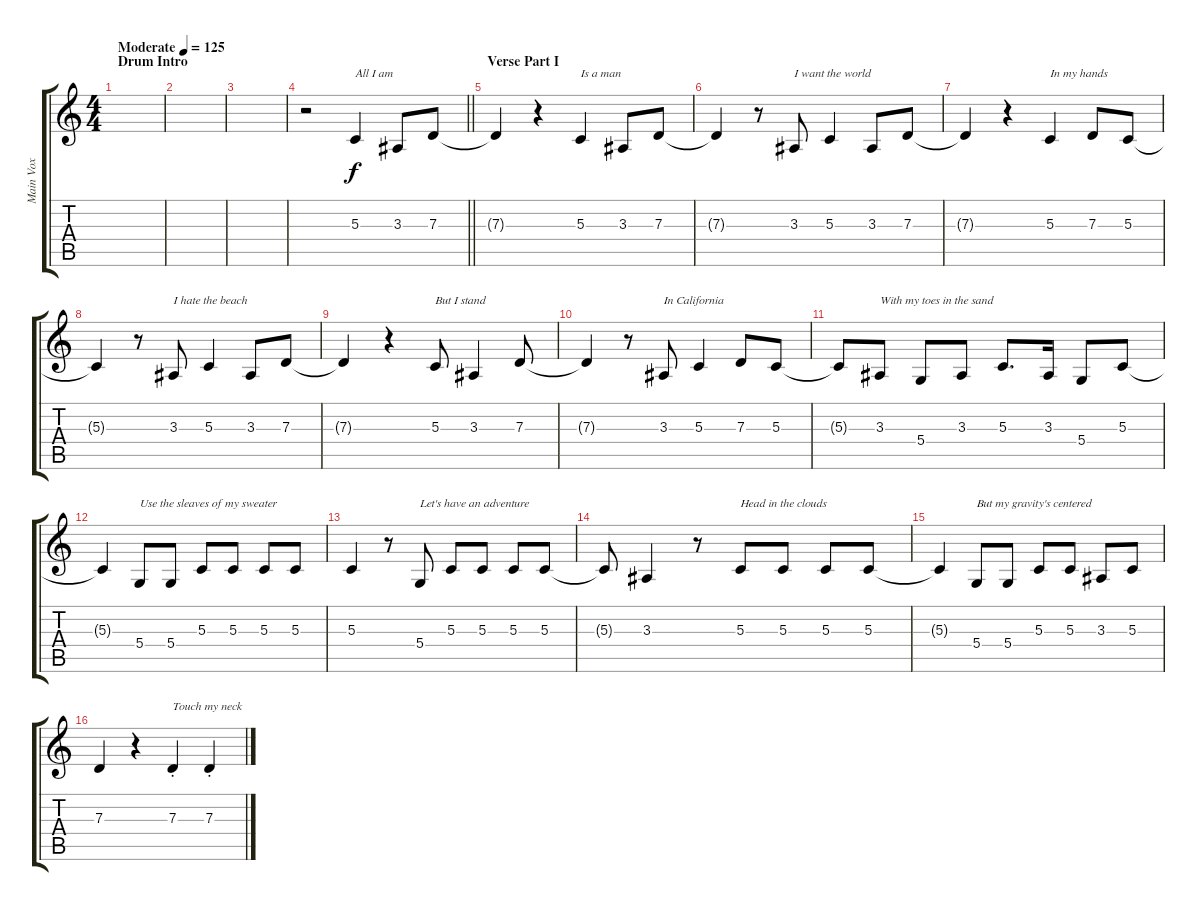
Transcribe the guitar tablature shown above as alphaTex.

\track ("Main Vox" "Main Vox") {instrument altosax}
\staff {score tabs}
\tuning (E4 B3 G3 D3 A2 E2) {hide}
\ts (4 4)
\section ("" "Drum Intro")
\tempo (125 "Moderate")
\clef g2
\ks c
|
|
|
\barLineRight lightlight
r.2 5.3.4{txt "All I am"} 3.3.8 7.3.8 |
\section ("" "Verse Part I")
7.3{t}.4 r.4 5.3.4{txt "Is a man"} 3.3.8 7.3.8 |
7.3{t}.4 r.8 3.3.8{txt "I want the world"} 5.3.4 3.3.8 7.3.8 |
7.3{t}.4 r.4 5.3.4{txt "In my hands"} 7.3.8 5.3.8 |
5.3{t}.4 r.8 3.3.8{txt "I hate the beach"} 5.3.4 3.3.8 7.3.8 |
7.3{t}.4 r.4 5.3.8{txt "But I stand"} 3.3.4 7.3.8 |
7.3{t}.4 r.8 3.3.8{txt "In California"} 5.3.4 7.3.8 5.3.8 |
5.3{t}.8 3.3.8{txt "With my toes in the sand"} 5.4.8 3.3.8 5.3.8{d} 3.3.16 5.4.8 5.3.8 |
5.3{t}.4 5.4.8{txt "Use the sleaves of my sweater"} 5.4.8 5.3.8 5.3.8 5.3.8 5.3.8 |
5.3.4 r.8 5.4.8{txt "Let's have an adventure"} 5.3.8 5.3.8 5.3.8 5.3.8 |
5.3{t}.8 3.3.4 r.8 5.3.8{txt "Head in the clouds"} 5.3.8 5.3.8 5.3.8 |
5.3{t}.4 5.4.8{txt "But my gravity's centered"} 5.4.8 5.3.8 5.3.8 3.3.8 5.3.8 |
7.3.4 r.4 7.3{st}.4{txt "Touch my neck"} 7.3{st}.4
